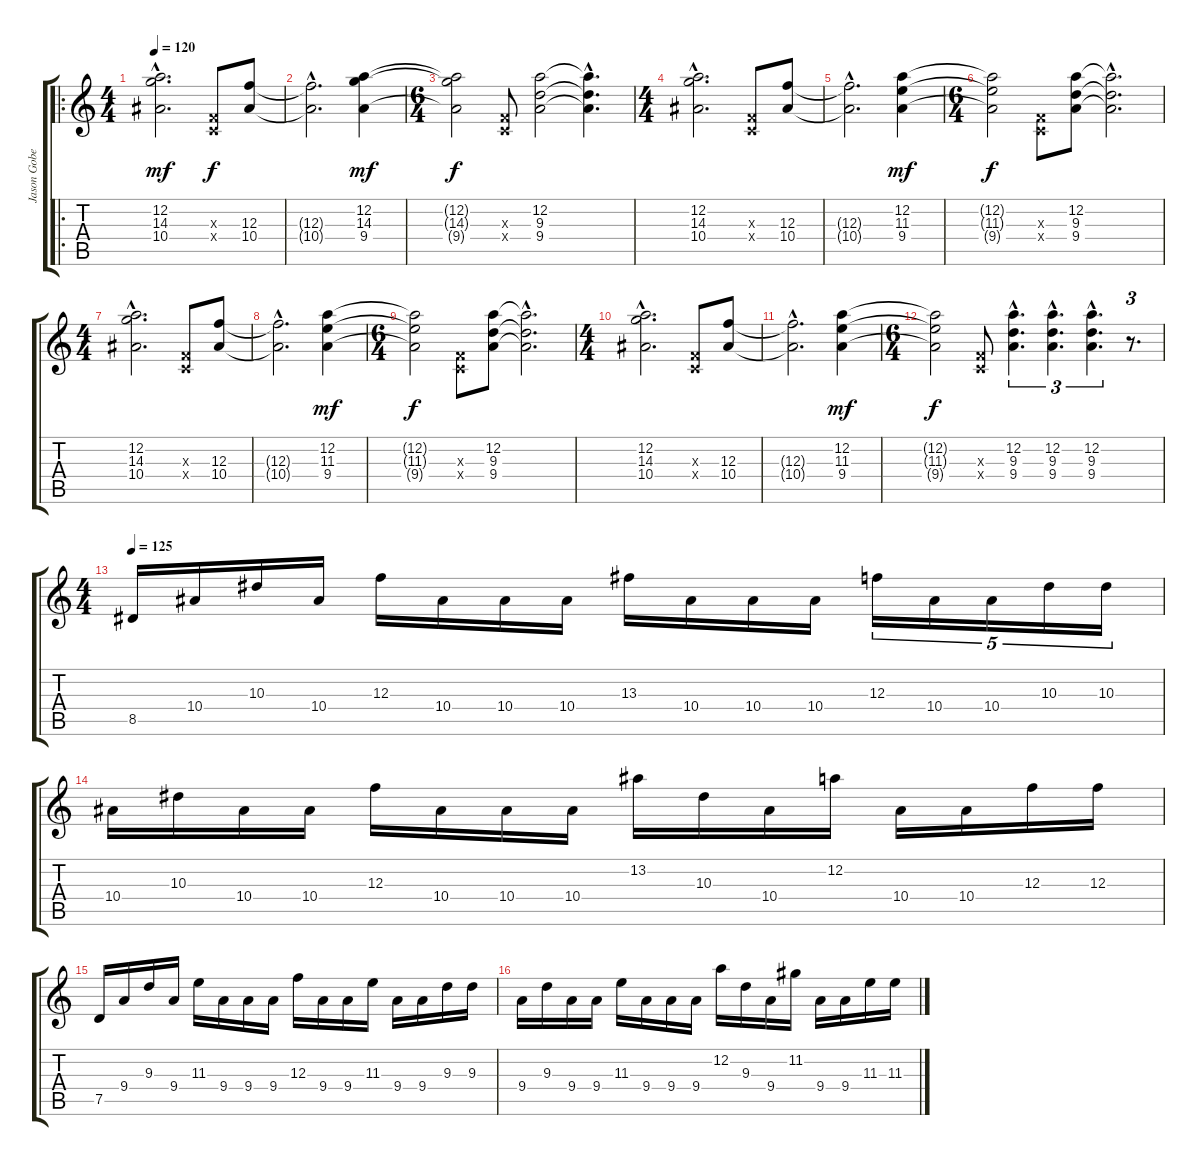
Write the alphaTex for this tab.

\track ("Jason Gobel" "Jason Gobe") {instrument overdrivenguitar}
\staff {score tabs}
\tuning (D4 A3 F3 C3 G2 D2) {hide}
\ro
\ts (4 4)
\tempo 120
\clef g2
\ks c
(12.2{hac} 14.3{hac} 10.4{hac}).2{d dy mf instrument overdrivenguitar} (0.3{x} 0.4{x}).8{dy f} (12.3 10.4).8 |
(12.3{hac t} 10.4{hac t}).2{d} (12.2 14.3 9.4).4{dy mf} |
\ts (6 4)
(12.2{t} 14.3{t} 9.4{t}).2{dy f} (0.3{x} 0.4{x}).8 (12.2 9.3 9.4).2 (12.2{hac t} 9.3{hac t} 9.4{hac t}).4{d} |
\ts (4 4)
(12.2{hac} 14.3{hac} 10.4{hac}).2{d} (0.3{x} 0.4{x}).8 (12.3 10.4).8 |
(12.3{hac t} 10.4{hac t}).2{d} (12.2 11.3 9.4).4{dy mf} |
\ts (6 4)
(12.2{t} 11.3{t} 9.4{t}).2{dy f} (0.3{x} 0.4{x}).8 (12.2 9.3 9.4).8 (12.2{hac t} 9.3{hac t} 9.4{hac t}).2{d} |
\ts (4 4)
(12.2{hac} 14.3{hac} 10.4{hac}).2{d} (0.3{x} 0.4{x}).8 (12.3 10.4).8 |
(12.3{hac t} 10.4{hac t}).2{d} (12.2 11.3 9.4).4{dy mf} |
\ts (6 4)
(12.2{t} 11.3{t} 9.4{t}).2{dy f} (0.3{x} 0.4{x}).8 (12.2 9.3 9.4).8 (12.2{hac t} 9.3{hac t} 9.4{hac t}).2{d} |
\ts (4 4)
(12.2{hac} 14.3{hac} 10.4{hac}).2{d} (0.3{x} 0.4{x}).8 (12.3 10.4).8 |
(12.3{hac t} 10.4{hac t}).2{d} (12.2 11.3 9.4).4{dy mf} |
\ts (6 4)
(12.2{t} 11.3{t} 9.4{t}).2{dy f} (0.3{x} 0.4{x}).8 (12.2{hac} 9.3{hac} 9.4{hac}).4{d tu (3 2)} (12.2{hac} 9.3{hac} 9.4{hac}).4{d tu (3 2)} (12.2{hac} 9.3{hac} 9.4{hac}).4{d tu (3 2)} r.8{d tu (3 2)} |
\ts (4 4)
\tempo 125
8.5.16{volume 12} 10.4.16 10.3.16 10.4.16 12.3.16 10.4.16 10.4.16 10.4.16 13.3.16 10.4.16 10.4.16 10.4.16 12.3.16{tu (5 4)} 10.4.16{tu (5 4)} 10.4.16{tu (5 4)} 10.3.16{tu (5 4)} 10.3.16{tu (5 4)} |
10.4.16 10.3.16 10.4.16 10.4.16 12.3.16 10.4.16 10.4.16 10.4.16 13.2.16 10.3.16 10.4.16 12.2.16 10.4.16 10.4.16 12.3.16 12.3.16 |
7.5.16 9.4.16 9.3.16 9.4.16 11.3.16 9.4.16 9.4.16 9.4.16 12.3.16 9.4.16 9.4.16 11.3.16 9.4.16 9.4.16 9.3.16 9.3.16 |
9.4.16 9.3.16 9.4.16 9.4.16 11.3.16 9.4.16 9.4.16 9.4.16 12.2.16 9.3.16 9.4.16 11.2.16 9.4.16 9.4.16 11.3.16 11.3.16
